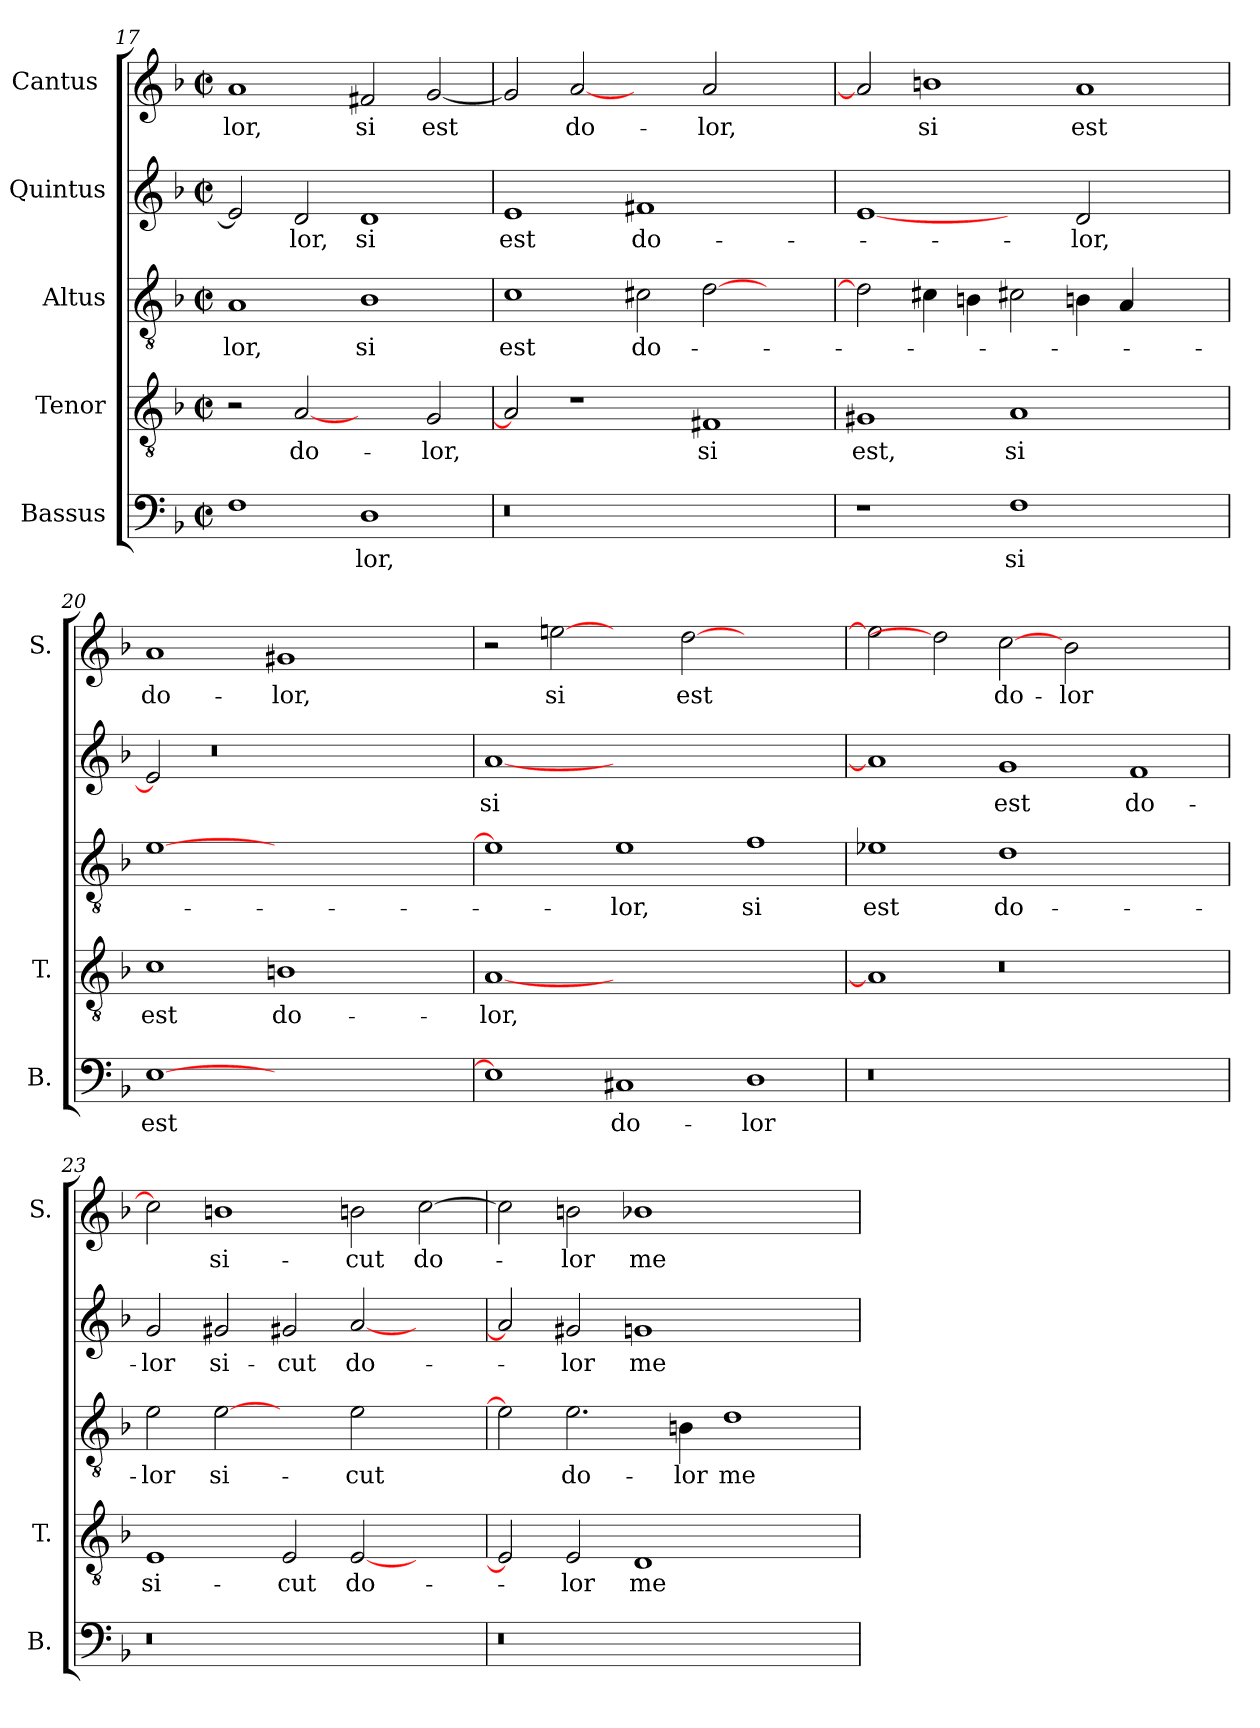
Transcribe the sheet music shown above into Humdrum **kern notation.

**kern	**text	**kern	**text	**kern	**text	**kern	**text	**kern	**text
*part5	*part5	*part4	*part4	*part3	*part3	*part2	*part2	*part1	*part1
*staff5	*staff5	*staff4	*staff4	*staff3	*staff3	*staff2	*staff2	*staff1	*staff1
*I"Bassus	*	*I"Tenor	*	*I"Altus	*	*I"Quintus	*	*I"Cantus 	*
*I'B.	*	*I'T.	*	*	*	*	*	*I'S.	*
*clefF4	*	*clefGv2	*	*clefGv2	*	*clefG2	*	*clefG2	*
*k[b-]	*	*k[b-]	*	*k[b-]	*	*k[b-]	*	*k[b-]	*
*F:	*	*F:	*	*F:	*	*F:	*	*F:	*
*M2/2	*	*M2/2	*	*M2/2	*	*M2/2	*	*M2/2	*
*met(c|)	*	*met(c|)	*	*met(c|)	*	*met(c|)	*	*met(c|)	*
=17	=17	=17	=17	=17	=17	=17	=17	=17	=17
1F\	.	2r	.	1A/	-lor,	2e/]	.	1a/	-lor,
.	.	[2A/	do-	.	.	2d/	-lor,	.	.
1D\	-lor,	2ryy	.	1B-\	si	1d/	si	2f#X/	si
.	.	2G/	-lor,	.	.	.	.	[2g/	est
=18	=18	=18	=18	=18	=18	=18	=18	=18	=18
!LO:N:vis=0	!	!	!	!	!	!	!	!	!
1r	.	2A/]	.	1c\	est	1e/	est	2g/]	.
.	.	1r	.	.	.	.	.	[2a/	do-
1ryy	.	.	.	2c#X\	do-	1f#X/	do-	2ryy	.
.	.	1F#X/	si	[2d\	.	.	.	2a/	-lor,
2ryy	.	.	.	2ryy	.	2ryy	.	2ryy	.
=19	=19	=19	=19	=19	=19	=19	=19	=19	=19
1r	.	1G#X/	est,	2d\]	.	[1e/	.	2a/]	.
.	.	.	.	4c#X\	.	.	.	1bn\	si
.	.	.	.	4Bn\	.	.	.	.	.
1F\	si	1A/	si	2c#X\	.	2ryy	.	.	.
.	.	.	.	4Bn\	.	2d/	-lor,	1a/	est
.	.	.	.	4A/	.	.	.	.	.
2ryy	.	2ryy	.	2ryy	.	2ryy	.	.	.
=20	=20	=20	=20	=20	=20	=20	=20	=20	=20
[1E\	est	1c\	est	[1e\	.	2e/]	.	1a/	do-
!	!	!	!	!	!	!LO:N:vis=0	!	!	!
.	.	.	.	.	.	1r	.	.	.
1.ryy	.	1Bn\	do-	1.ryy	.	.	.	1g#X/	-lor,
.	.	.	.	.	.	1ryy	.	.	.
.	.	2ryy	.	.	.	.	.	2ryy	.
=21	=21	=21	=21	=21	=21	=21	=21	=21	=21
1E\]	.	[1A/	-lor,	1e\]	.	[1a/	si	2r	.
.	.	.	.	.	.	.	.	[2een\	si
1C#X/	do-	0ryy	.	1e\	-lor,	0ryy	.	2ryy	.
.	.	.	.	.	.	.	.	[2dd\	est
1D\	-lor	.	.	1f\	si	.	.	1ryy	.
=22	=22	=22	=22	=22	=22	=22	=22	=22	=22
!LO:N:vis=0	!	!	!	!	!	!	!	!	!
1r	.	1A/]	.	1e-X\	est	1a/]	.	2ee\]	.
.	.	.	.	.	.	.	.	2dd\]	.
!	!	!LO:N:vis=0	!	!	!	!	!	!	!
1ryy	.	1r	.	1d\	do-	1g/	est	[2cc\	do-
.	.	.	.	.	.	.	.	2b-\	-lor
1ryy	.	1ryy	.	1ryy	.	1f/	do-	1ryy	.
=23	=23	=23	=23	=23	=23	=23	=23	=23	=23
!LO:N:vis=0	!	!	!	!	!	!	!	!	!
1r	.	1E/	si-	2e\	-lor	2g/	-lor	2cc\]	.
.	.	.	.	[2e\	si-	2g#X/	si-	1bn\	si-
1ryy	.	2E/	-cut	2ryy	.	2g#X/	-cut	.	.
.	.	[2E/	do-	2e\	-cut	[2a/	do-	2bn\	-cut
2ryy	.	2ryy	.	2ryy	.	2ryy	.	[2cc\	do-
=24	=24	=24	=24	=24	=24	=24	=24	=24	=24
!LO:N:vis=0	!	!	!	!	!	!	!	!	!
1r	.	2E/]	.	2e\]	.	2a/]	.	2cc\]	.
.	.	2E/	-lor	2.e\	do-	2g#X/	-lor	2bn\	-lor
1ryy	.	1D/	me-	.	.	1g/	me-	1b-X\	me-
.	.	.	.	4Bn\	-lor	.	.	.	.
.	.	.	.	1d\	me-	.	.	.	.
2ryy	.	2ryy	.	.	.	2ryy	.	2ryy	.
=	=	=	=	=	=	=	=	=	=
*-	*-	*-	*-	*-	*-	*-	*-	*-	*-
